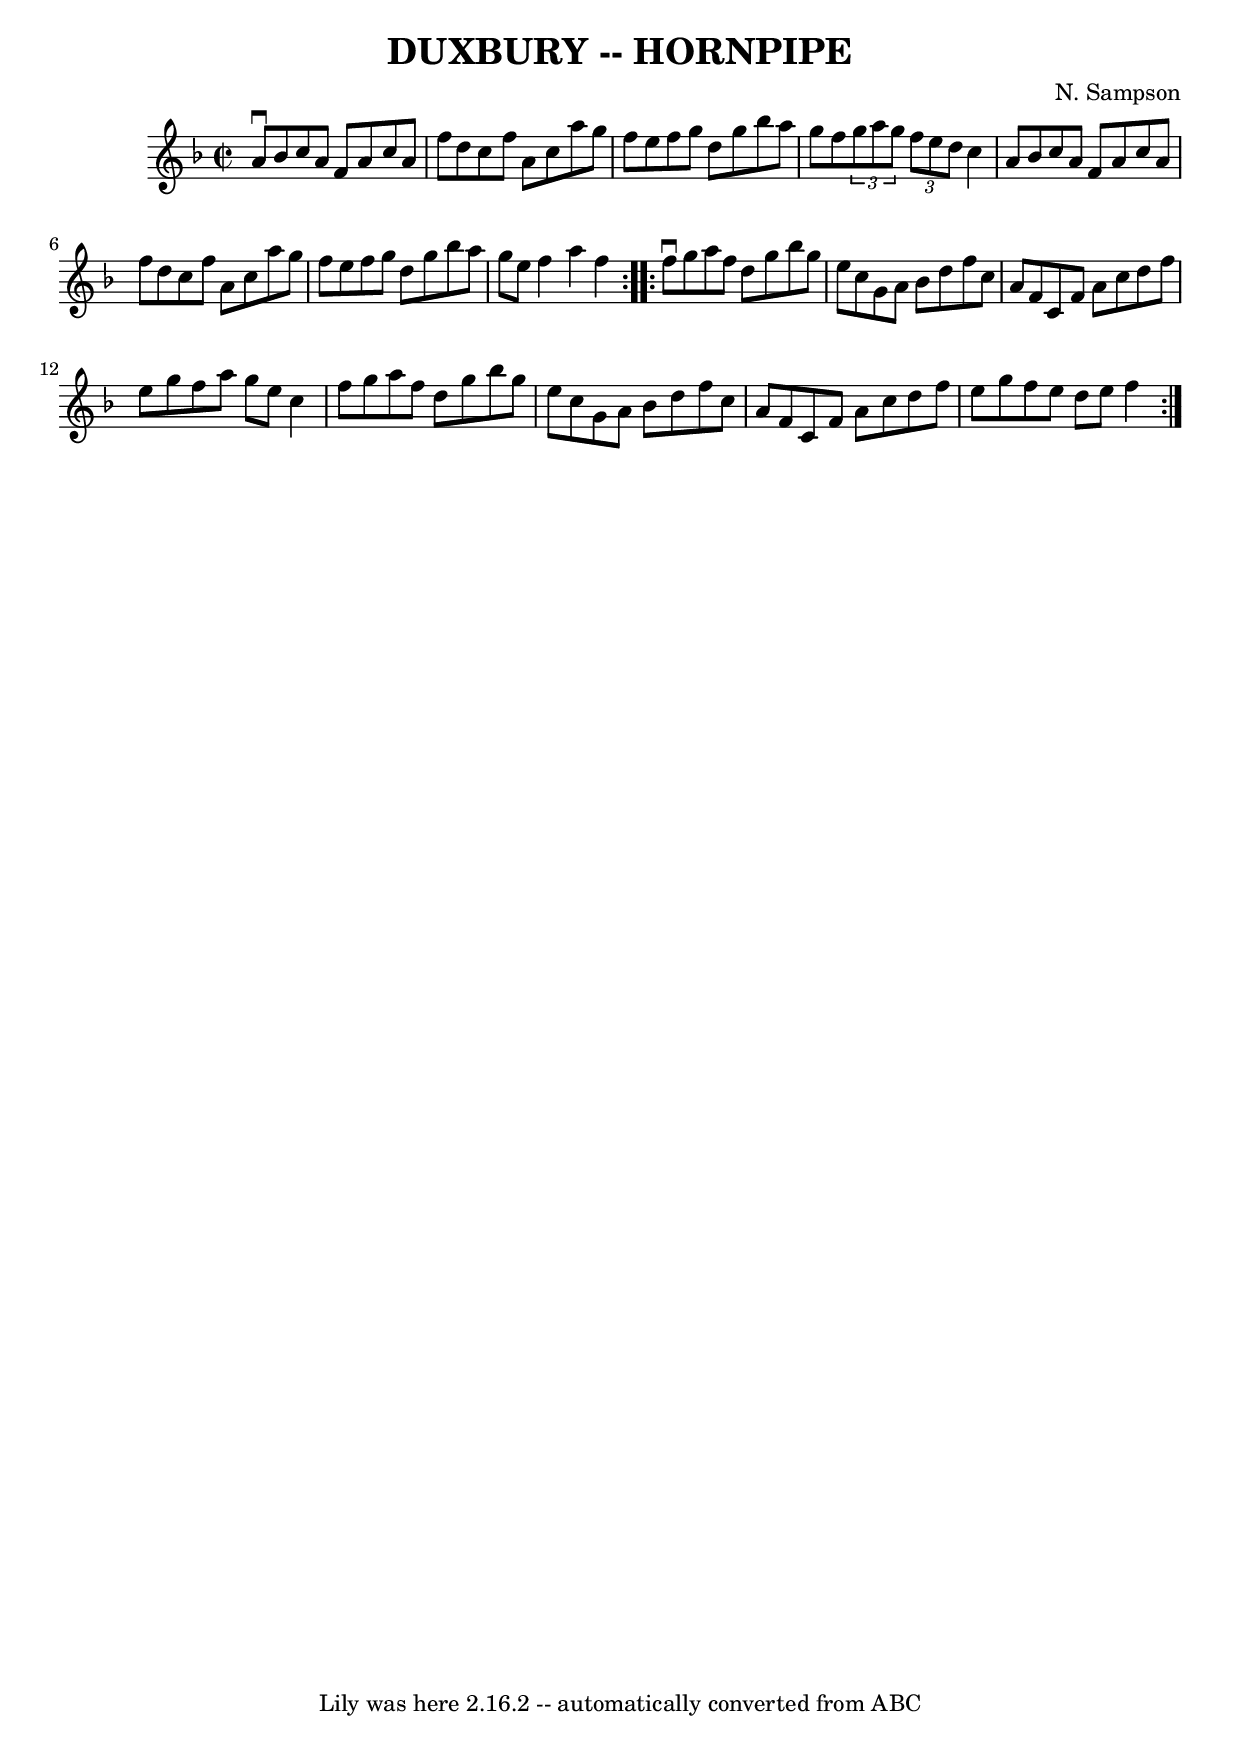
\version "2.7.40"
\include "Mammoth.ily"
\header {
	%% book = "Cole's 1000 Fiddle Tunes"
	composer = "N. Sampson"
	crossRefNumber = "1"
	footnotes = ""
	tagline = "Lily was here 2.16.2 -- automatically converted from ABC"
	title = "DUXBURY -- HORNPIPE"
}
voicedefault =  {


\repeat volta 2 {
\override Staff.TimeSignature #'style = #'C
 \time 2/2 
\key f \major a'8^\downbow bes'8        |
 c''8 a'8  
 f'8 a'8 c''8 a'8 f''8 d''8    |
 c''8 f''8 a'8   
 c''8 a''8 g''8 f''8 e''8    |
 f''8 g''8 d''8    
g''8 bes''8 a''8 g''8 f''8    |
   \times 2/3 { g''8    
a''8 g''8  }   \times 2/3 { f''8 e''8 d''8  } c''4 a'8 bes'8 
       |
 c''8 a'8 f'8 a'8 c''8 a'8 f''8 d''8    
|
 c''8 f''8 a'8 c''8 a''8 g''8 f''8 e''8    
|
 f''8 g''8 d''8 g''8 bes''8 a''8 g''8 e''8    
|
 f''4 a''4 f''4    }     \repeat volta 2 { f''8^\downbow   
g''8        |
 a''8 f''8 d''8 g''8 bes''8 g''8 e''8   
 c''8    |
 g'8 a'8 bes'8 d''8 f''8 c''8 a'8 f'8   
 |
 c'8 f'8 a'8 c''8 d''8 f''8 e''8 g''8    
|
 f''8 a''8 g''8 e''8 c''4 f''8 g''8        |
 
 a''8 f''8 d''8 g''8 bes''8 g''8 e''8 c''8    |
   
g'8 a'8 bes'8 d''8 f''8 c''8 a'8 f'8    |
 c'8    
f'8 a'8 c''8 d''8 f''8 e''8 g''8    |
 f''8 e''8   
 d''8 e''8 f''4    }   
}

\score{
    <<

	\context Staff="default"
	{
	    \voicedefault 
	}

    >>
	\layout {
	}
	\midi {}
}
